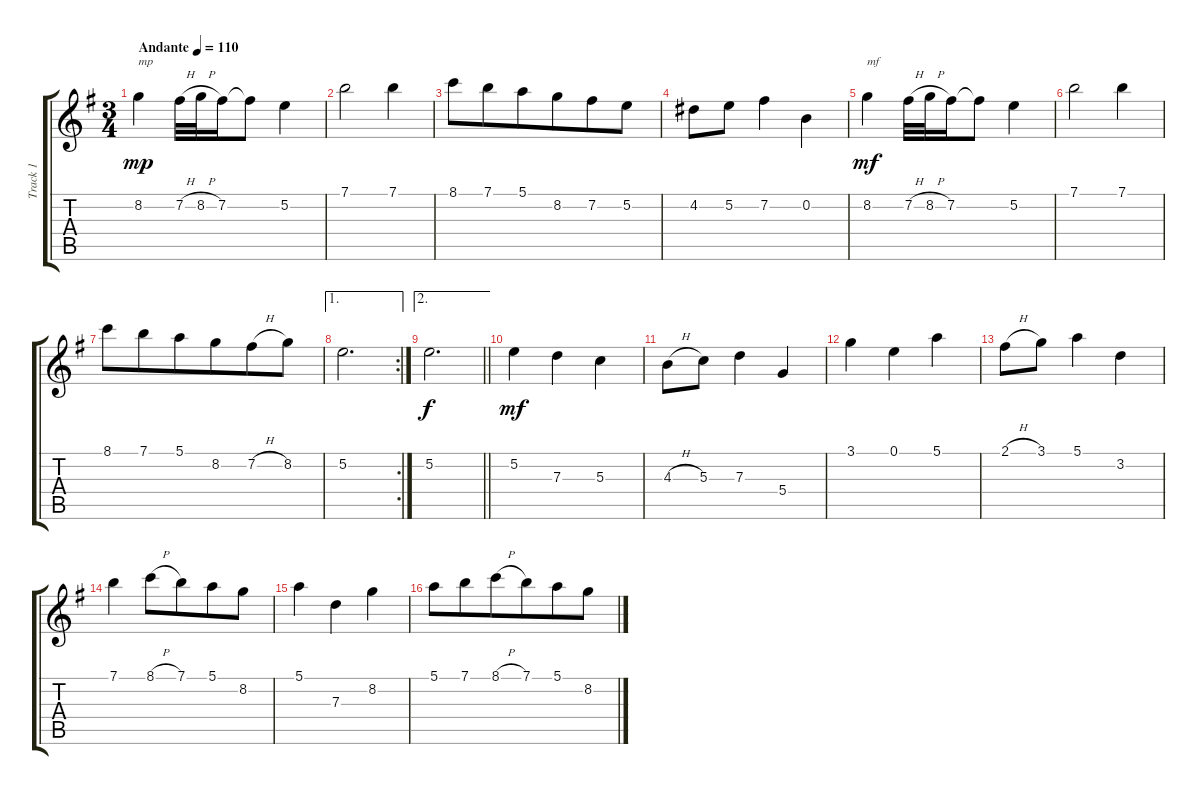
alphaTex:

\track ("Track 1" "Track 1") {instrument acousticguitarnylon}
\staff {score tabs}
\tuning (E4 B3 G3 D3 A2 E2) {hide}
\ts (3 4)
\tempo (110 "Andante")
\clef g2
\ks g
8.2.4{txt "mp" dy mp instrument acousticguitarnylon} 7.2{h}.32 8.2{h}.32 7.2.16 7.2{t}.8 5.2.4 |
7.1.2 7.1.4 |
8.1.8 7.1.8{beam merge} 5.1.8 8.2.8{beam merge} 7.2.8 5.2.8 |
4.2.8 5.2.8 7.2.4 0.2.4 |
8.2.4{txt "mf" dy mf} 7.2{h}.32 8.2{h}.32 7.2.16 7.2{t}.8 5.2.4 |
7.1.2 7.1.4 |
8.1.8 7.1.8{beam merge} 5.1.8 8.2.8{beam merge} 7.2{h}.8 8.2.8 |
\ae 1
\rc 2
5.2.2{d} |
\ae 2
\barLineRight lightlight
5.2.2{d dy f} |
5.2.4{dy mf} 7.3.4 5.3.4 |
4.3{h}.8 5.3.8 7.3.4 5.4.4 |
3.1.4 0.1.4 5.1.4 |
2.1{h}.8 3.1.8 5.1.4 3.2.4 |
7.1.4 8.1{h}.8 7.1.8{beam merge} 5.1.8 8.2.8 |
5.1.4 7.3.4 8.2.4 |
5.1.8 7.1.8{beam merge} 8.1{h}.8 7.1.8{beam merge} 5.1.8 8.2.8
